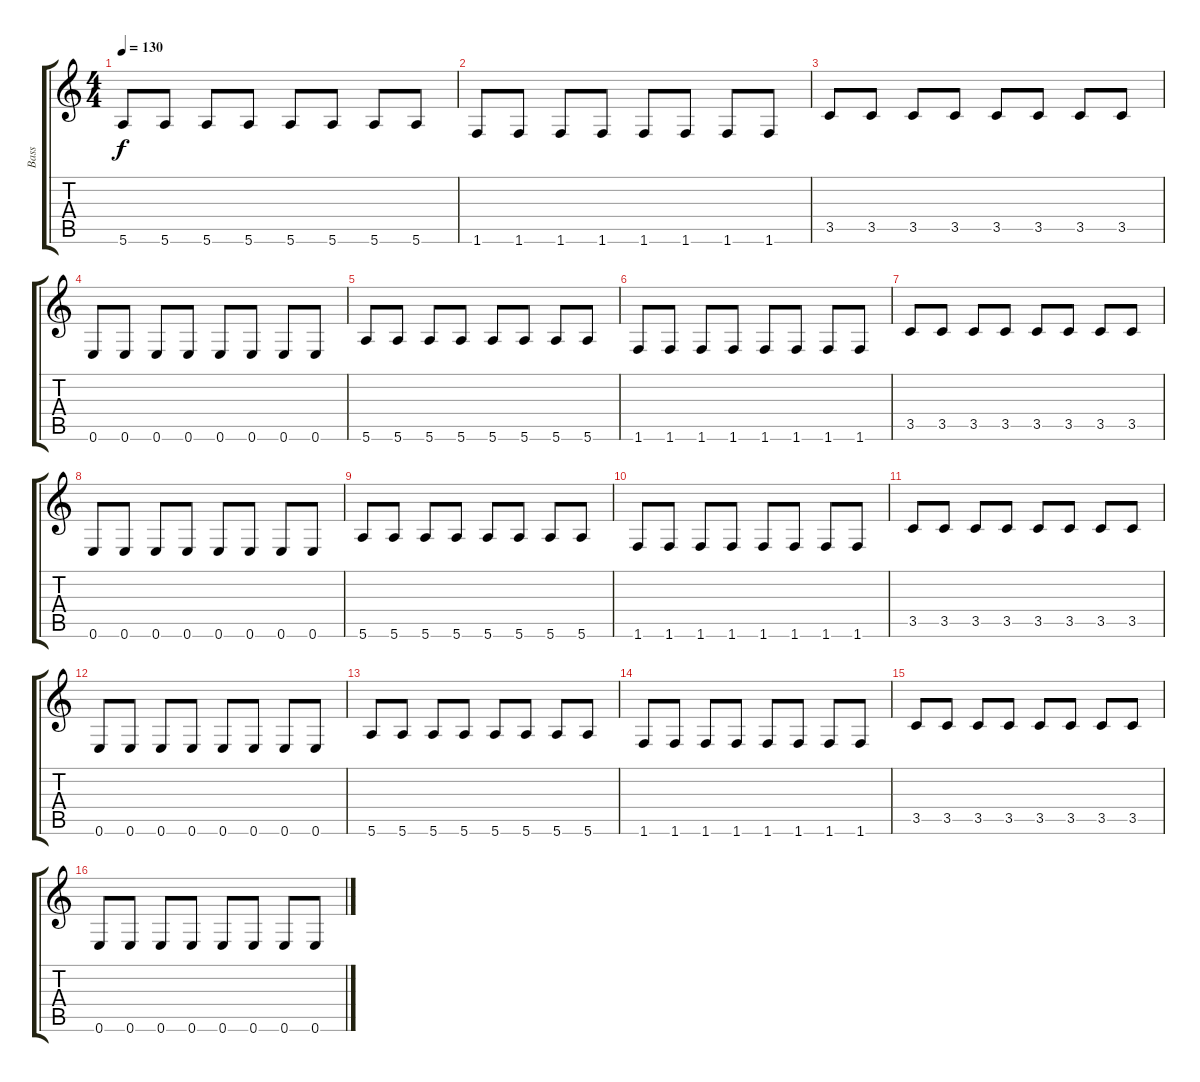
\track ("Bass" "Bass") {instrument synthbass2}
\staff {score tabs}
\tuning (E4 B3 G3 D3 A2 E2) {hide}
\ts (4 4)
\tempo 130
\clef g2
\ks c
5.6.8{dy f} 5.6.8 5.6.8 5.6.8 5.6.8 5.6.8 5.6.8 5.6.8 |
1.6.8 1.6.8 1.6.8 1.6.8 1.6.8 1.6.8 1.6.8 1.6.8 |
3.5.8 3.5.8 3.5.8 3.5.8 3.5.8 3.5.8 3.5.8 3.5.8 |
0.6.8 0.6.8 0.6.8 0.6.8 0.6.8 0.6.8 0.6.8 0.6.8 |
5.6.8 5.6.8 5.6.8 5.6.8 5.6.8 5.6.8 5.6.8 5.6.8 |
1.6.8 1.6.8 1.6.8 1.6.8 1.6.8 1.6.8 1.6.8 1.6.8 |
3.5.8 3.5.8 3.5.8 3.5.8 3.5.8 3.5.8 3.5.8 3.5.8 |
0.6.8 0.6.8 0.6.8 0.6.8 0.6.8 0.6.8 0.6.8 0.6.8 |
5.6.8 5.6.8 5.6.8 5.6.8 5.6.8 5.6.8 5.6.8 5.6.8 |
1.6.8 1.6.8 1.6.8 1.6.8 1.6.8 1.6.8 1.6.8 1.6.8 |
3.5.8 3.5.8 3.5.8 3.5.8 3.5.8 3.5.8 3.5.8 3.5.8 |
0.6.8 0.6.8 0.6.8 0.6.8 0.6.8 0.6.8 0.6.8 0.6.8 |
5.6.8 5.6.8 5.6.8 5.6.8 5.6.8 5.6.8 5.6.8 5.6.8 |
1.6.8 1.6.8 1.6.8 1.6.8 1.6.8 1.6.8 1.6.8 1.6.8 |
3.5.8 3.5.8 3.5.8 3.5.8 3.5.8 3.5.8 3.5.8 3.5.8 |
0.6.8 0.6.8 0.6.8 0.6.8 0.6.8 0.6.8 0.6.8 0.6.8
